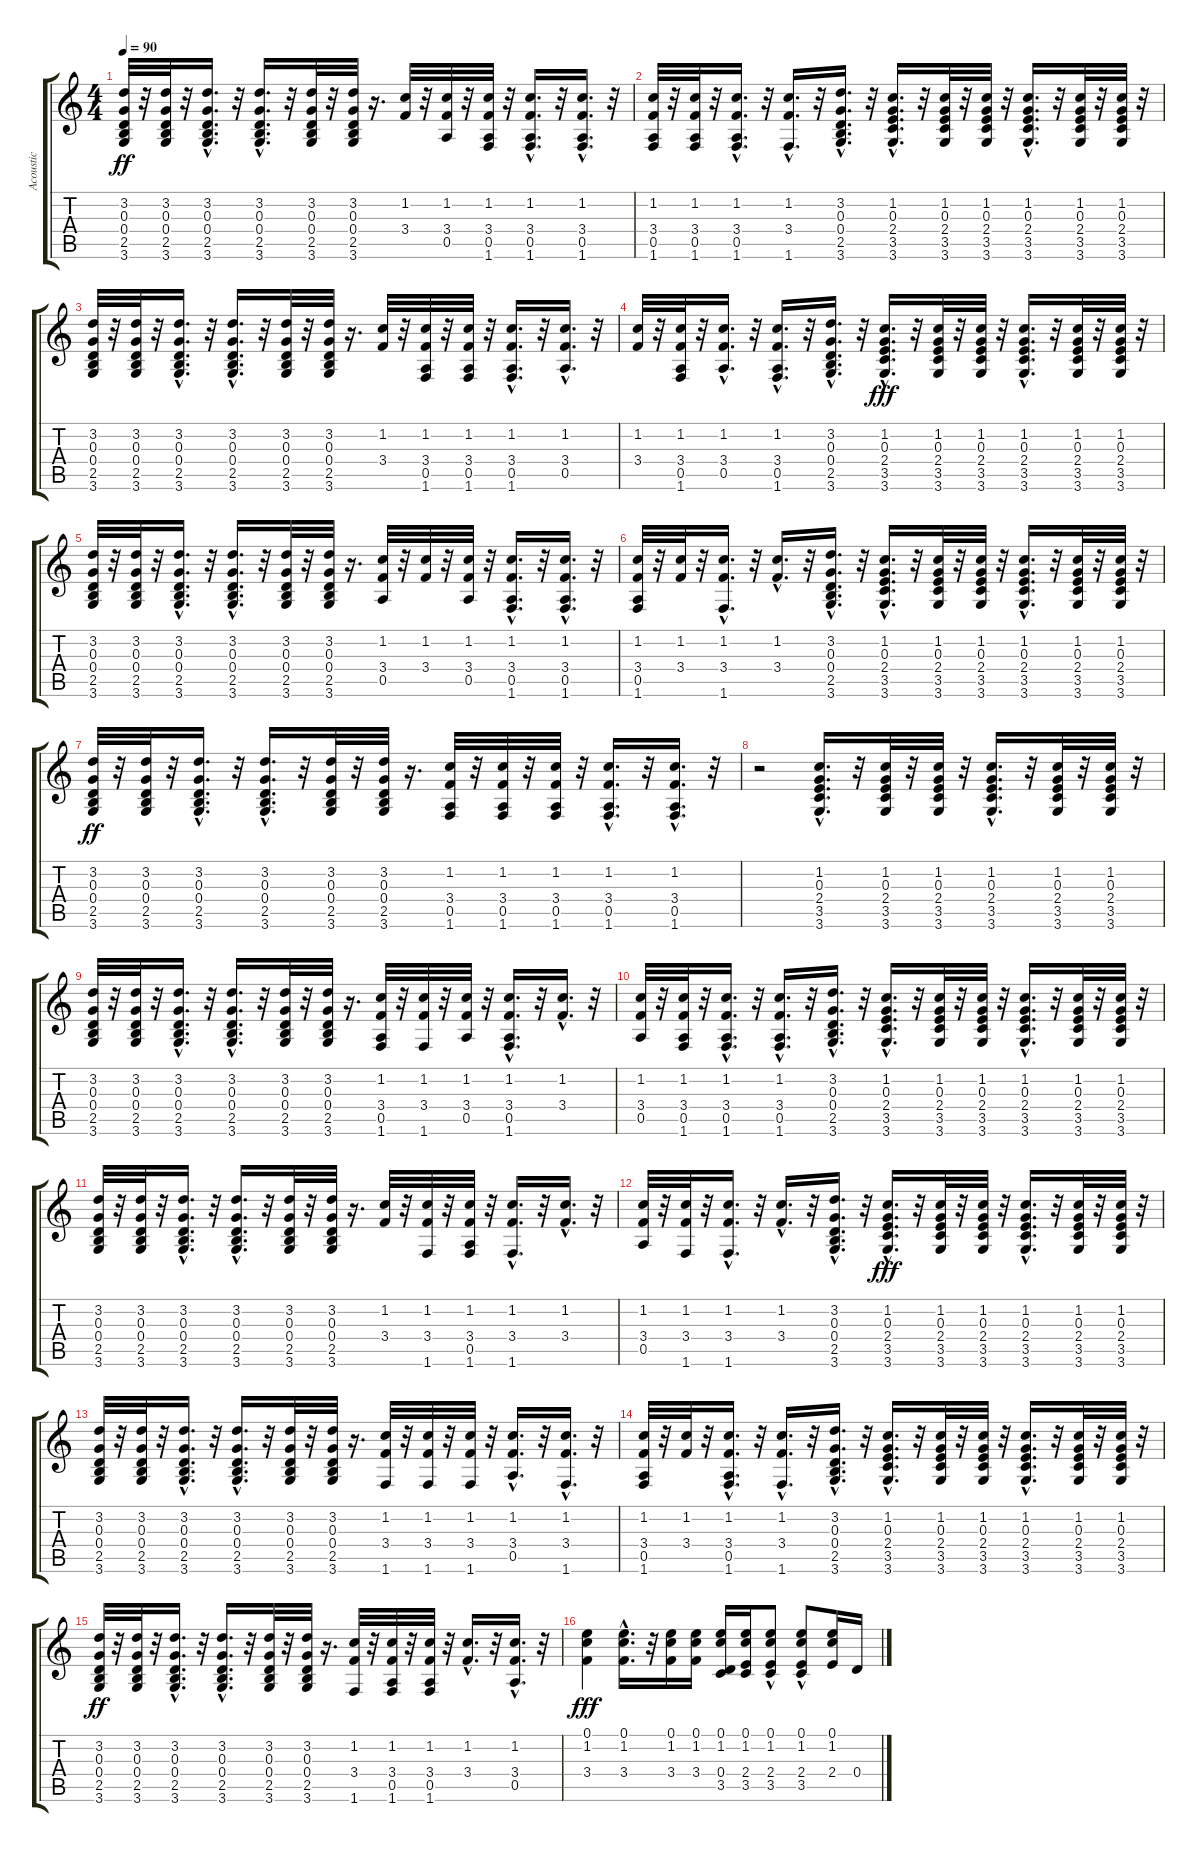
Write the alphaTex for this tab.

\track ("Acoustic" "Acoustic") {instrument acousticguitarsteel}
\staff {score tabs}
\tuning (E4 B3 G3 D3 A2 E2) {hide}
\ts (4 4)
\tempo 90
\clef g2
\ks c
(3.2 0.3 0.4 2.5 3.6).32{dy ff} r.32 (3.2 0.3 0.4 2.5 3.6).32 r.32 (3.2{hac} 0.3{hac} 0.4{hac} 2.5{hac} 3.6{hac}).16{d} r.32 (3.2{hac} 0.3{hac} 0.4{hac} 2.5{hac} 3.6{hac}).16{d} r.32 (3.2 0.3 0.4 2.5 3.6).32 r.32 (3.2 0.3 0.4 2.5 3.6).32 r.16{d} (1.2 3.4).32 r.32 (1.2 3.4 0.5).32 r.32 (1.2 3.4 0.5 1.6).32 r.32 (1.2{hac} 3.4{hac} 0.5{hac} 1.6{hac}).16{d} r.32 (1.2{hac} 3.4{hac} 0.5{hac} 1.6{hac}).16{d} r.32 |
(1.2 3.4 0.5 1.6).32 r.32 (1.2 3.4 0.5 1.6).32 r.32 (1.2{hac} 3.4{hac} 0.5{hac} 1.6{hac}).16{d} r.32 (1.2{hac} 3.4{hac} 1.6{hac}).16{d} r.32 (3.2{hac} 0.3{hac} 0.4{hac} 2.5{hac} 3.6{hac}).16{d} r.32 (1.2{hac} 0.3{hac} 2.4{hac} 3.5{hac} 3.6{hac}).16{d} r.32 (1.2 0.3 2.4 3.5 3.6).32 r.32 (1.2 0.3 2.4 3.5 3.6).32 r.32 (1.2{hac} 0.3{hac} 2.4{hac} 3.5{hac} 3.6{hac}).16{d} r.32 (1.2 0.3 2.4 3.5 3.6).32 r.32 (1.2 0.3 2.4 3.5 3.6).32 r.32 |
(3.2 0.3 0.4 2.5 3.6).32 r.32 (3.2 0.3 0.4 2.5 3.6).32 r.32 (3.2{hac} 0.3{hac} 0.4{hac} 2.5{hac} 3.6{hac}).16{d} r.32 (3.2{hac} 0.3{hac} 0.4{hac} 2.5{hac} 3.6{hac}).16{d} r.32 (3.2 0.3 0.4 2.5 3.6).32 r.32 (3.2 0.3 0.4 2.5 3.6).32 r.16{d} (1.2 3.4).32 r.32 (1.2 3.4 0.5 1.6).32 r.32 (1.2 3.4 0.5 1.6).32 r.32 (1.2{hac} 3.4{hac} 0.5{hac} 1.6{hac}).16{d} r.32 (1.2{hac} 3.4{hac} 0.5{hac}).16{d} r.32 |
(1.2 3.4).32 r.32 (1.2 3.4 0.5 1.6).32 r.32 (1.2{hac} 3.4{hac} 0.5{hac}).16{d} r.32 (1.2{hac} 3.4{hac} 0.5{hac} 1.6{hac}).16{d} r.32 (3.2{hac} 0.3{hac} 0.4{hac} 2.5{hac} 3.6{hac}).16{d} r.32 (1.2{hac} 0.3{hac} 2.4{hac} 3.5{hac} 3.6{hac}).16{d dy fff} r.32 (1.2 0.3 2.4 3.5 3.6).32 r.32 (1.2 0.3 2.4 3.5 3.6).32 r.32 (1.2{hac} 0.3{hac} 2.4{hac} 3.5{hac} 3.6{hac}).16{d} r.32 (1.2 0.3 2.4 3.5 3.6).32 r.32 (1.2 0.3 2.4 3.5 3.6).32 r.32 |
(3.2 0.3 0.4 2.5 3.6).32 r.32 (3.2 0.3 0.4 2.5 3.6).32 r.32 (3.2{hac} 0.3{hac} 0.4{hac} 2.5{hac} 3.6{hac}).16{d} r.32 (3.2{hac} 0.3{hac} 0.4{hac} 2.5{hac} 3.6{hac}).16{d} r.32 (3.2 0.3 0.4 2.5 3.6).32 r.32 (3.2 0.3 0.4 2.5 3.6).32 r.16{d} (1.2 3.4 0.5).32 r.32 (1.2 3.4).32 r.32 (1.2 3.4 0.5).32 r.32 (1.2{hac} 3.4{hac} 0.5{hac} 1.6{hac}).16{d} r.32 (1.2{hac} 3.4{hac} 0.5{hac} 1.6{hac}).16{d} r.32 |
(1.2 3.4 0.5 1.6).32 r.32 (1.2 3.4).32 r.32 (1.2{hac} 3.4{hac} 1.6{hac}).16{d} r.32 (1.2{hac} 3.4{hac}).16{d} r.32 (3.2{hac} 0.3{hac} 0.4{hac} 2.5{hac} 3.6{hac}).16{d} r.32 (1.2{hac} 0.3{hac} 2.4{hac} 3.5{hac} 3.6{hac}).16{d} r.32 (1.2 0.3 2.4 3.5 3.6).32 r.32 (1.2 0.3 2.4 3.5 3.6).32 r.32 (1.2{hac} 0.3{hac} 2.4{hac} 3.5{hac} 3.6{hac}).16{d} r.32 (1.2 0.3 2.4 3.5 3.6).32 r.32 (1.2 0.3 2.4 3.5 3.6).32 r.32 |
(3.2 0.3 0.4 2.5 3.6).32{dy ff} r.32 (3.2 0.3 0.4 2.5 3.6).32 r.32 (3.2{hac} 0.3{hac} 0.4{hac} 2.5{hac} 3.6{hac}).16{d} r.32 (3.2{hac} 0.3{hac} 0.4{hac} 2.5{hac} 3.6{hac}).16{d} r.32 (3.2 0.3 0.4 2.5 3.6).32 r.32 (3.2 0.3 0.4 2.5 3.6).32 r.16{d} (1.2 3.4 0.5 1.6).32 r.32 (1.2 3.4 0.5 1.6).32 r.32 (1.2 3.4 0.5 1.6).32 r.32 (1.2{hac} 3.4{hac} 0.5{hac} 1.6{hac}).16{d} r.32 (1.2{hac} 3.4{hac} 0.5{hac} 1.6{hac}).16{d} r.32 |
r.2 (1.2{hac} 0.3{hac} 2.4{hac} 3.5{hac} 3.6{hac}).16{d} r.32 (1.2 0.3 2.4 3.5 3.6).32 r.32 (1.2 0.3 2.4 3.5 3.6).32 r.32 (1.2{hac} 0.3{hac} 2.4{hac} 3.5{hac} 3.6{hac}).16{d} r.32 (1.2 0.3 2.4 3.5 3.6).32 r.32 (1.2 0.3 2.4 3.5 3.6).32 r.32 |
(3.2 0.3 0.4 2.5 3.6).32 r.32 (3.2 0.3 0.4 2.5 3.6).32 r.32 (3.2{hac} 0.3{hac} 0.4{hac} 2.5{hac} 3.6{hac}).16{d} r.32 (3.2{hac} 0.3{hac} 0.4{hac} 2.5{hac} 3.6{hac}).16{d} r.32 (3.2 0.3 0.4 2.5 3.6).32 r.32 (3.2 0.3 0.4 2.5 3.6).32 r.16{d} (1.2 3.4 0.5 1.6).32 r.32 (1.2 3.4 1.6).32 r.32 (1.2 3.4 0.5).32 r.32 (1.2{hac} 3.4{hac} 0.5{hac} 1.6{hac}).16{d} r.32 (1.2{hac} 3.4{hac}).16{d} r.32 |
(1.2 3.4 0.5).32 r.32 (1.2 3.4 0.5 1.6).32 r.32 (1.2{hac} 3.4{hac} 0.5{hac} 1.6{hac}).16{d} r.32 (1.2{hac} 3.4{hac} 0.5{hac} 1.6{hac}).16{d} r.32 (3.2{hac} 0.3{hac} 0.4{hac} 2.5{hac} 3.6{hac}).16{d} r.32 (1.2{hac} 0.3{hac} 2.4{hac} 3.5{hac} 3.6{hac}).16{d} r.32 (1.2 0.3 2.4 3.5 3.6).32 r.32 (1.2 0.3 2.4 3.5 3.6).32 r.32 (1.2{hac} 0.3{hac} 2.4{hac} 3.5{hac} 3.6{hac}).16{d} r.32 (1.2 0.3 2.4 3.5 3.6).32 r.32 (1.2 0.3 2.4 3.5 3.6).32 r.32 |
(3.2 0.3 0.4 2.5 3.6).32 r.32 (3.2 0.3 0.4 2.5 3.6).32 r.32 (3.2{hac} 0.3{hac} 0.4{hac} 2.5{hac} 3.6{hac}).16{d} r.32 (3.2{hac} 0.3{hac} 0.4{hac} 2.5{hac} 3.6{hac}).16{d} r.32 (3.2 0.3 0.4 2.5 3.6).32 r.32 (3.2 0.3 0.4 2.5 3.6).32 r.16{d} (1.2 3.4).32 r.32 (1.2 3.4 1.6).32 r.32 (1.2 3.4 0.5 1.6).32 r.32 (1.2{hac} 3.4{hac} 1.6{hac}).16{d} r.32 (1.2{hac} 3.4{hac}).16{d} r.32 |
(1.2 3.4 0.5).32 r.32 (1.2 3.4 1.6).32 r.32 (1.2{hac} 3.4{hac} 1.6{hac}).16{d} r.32 (1.2{hac} 3.4{hac}).16{d} r.32 (3.2{hac} 0.3{hac} 0.4{hac} 2.5{hac} 3.6{hac}).16{d} r.32 (1.2{hac} 0.3{hac} 2.4{hac} 3.5{hac} 3.6{hac}).16{d dy fff} r.32 (1.2 0.3 2.4 3.5 3.6).32 r.32 (1.2 0.3 2.4 3.5 3.6).32 r.32 (1.2{hac} 0.3{hac} 2.4{hac} 3.5{hac} 3.6{hac}).16{d} r.32 (1.2 0.3 2.4 3.5 3.6).32 r.32 (1.2 0.3 2.4 3.5 3.6).32 r.32 |
(3.2 0.3 0.4 2.5 3.6).32 r.32 (3.2 0.3 0.4 2.5 3.6).32 r.32 (3.2{hac} 0.3{hac} 0.4{hac} 2.5{hac} 3.6{hac}).16{d} r.32 (3.2{hac} 0.3{hac} 0.4{hac} 2.5{hac} 3.6{hac}).16{d} r.32 (3.2 0.3 0.4 2.5 3.6).32 r.32 (3.2 0.3 0.4 2.5 3.6).32 r.16{d} (1.2 3.4 1.6).32 r.32 (1.2 3.4 1.6).32 r.32 (1.2 3.4 1.6).32 r.32 (1.2{hac} 3.4{hac} 0.5{hac}).16{d} r.32 (1.2{hac} 3.4{hac} 1.6{hac}).16{d} r.32 |
(1.2 3.4 0.5 1.6).32 r.32 (1.2 3.4).32 r.32 (1.2{hac} 3.4{hac} 0.5{hac} 1.6{hac}).16{d} r.32 (1.2{hac} 3.4{hac} 1.6{hac}).16{d} r.32 (3.2{hac} 0.3{hac} 0.4{hac} 2.5{hac} 3.6{hac}).16{d} r.32 (1.2{hac} 0.3{hac} 2.4{hac} 3.5{hac} 3.6{hac}).16{d} r.32 (1.2 0.3 2.4 3.5 3.6).32 r.32 (1.2 0.3 2.4 3.5 3.6).32 r.32 (1.2{hac} 0.3{hac} 2.4{hac} 3.5{hac} 3.6{hac}).16{d} r.32 (1.2 0.3 2.4 3.5 3.6).32 r.32 (1.2 0.3 2.4 3.5 3.6).32 r.32 |
(3.2 0.3 0.4 2.5 3.6).32{dy ff} r.32 (3.2 0.3 0.4 2.5 3.6).32 r.32 (3.2{hac} 0.3{hac} 0.4{hac} 2.5{hac} 3.6{hac}).16{d} r.32 (3.2{hac} 0.3{hac} 0.4{hac} 2.5{hac} 3.6{hac}).16{d} r.32 (3.2 0.3 0.4 2.5 3.6).32 r.32 (3.2 0.3 0.4 2.5 3.6).32 r.16{d} (1.2 3.4 1.6).32 r.32 (1.2 3.4 0.5 1.6).32 r.32 (1.2 3.4 0.5 1.6).32 r.32 (1.2{hac} 3.4{hac}).16{d} r.32 (1.2{hac} 3.4{hac} 0.5{hac}).16{d} r.32 |
(0.1 1.2 3.4).4{dy fff} (0.1{hac} 1.2{hac} 3.4{hac}).16{d} r.32 (0.1 1.2 3.4).16 (0.1 1.2 3.4).16 (0.1 1.2 0.4 3.5).16 (0.1 1.2 2.4 3.5).16 (0.1 1.2 2.4{hac} 3.5{hac}).8 (0.1 1.2 2.4{hac} 3.5{hac}).8 (0.1 1.2 2.4).16 0.4.16
